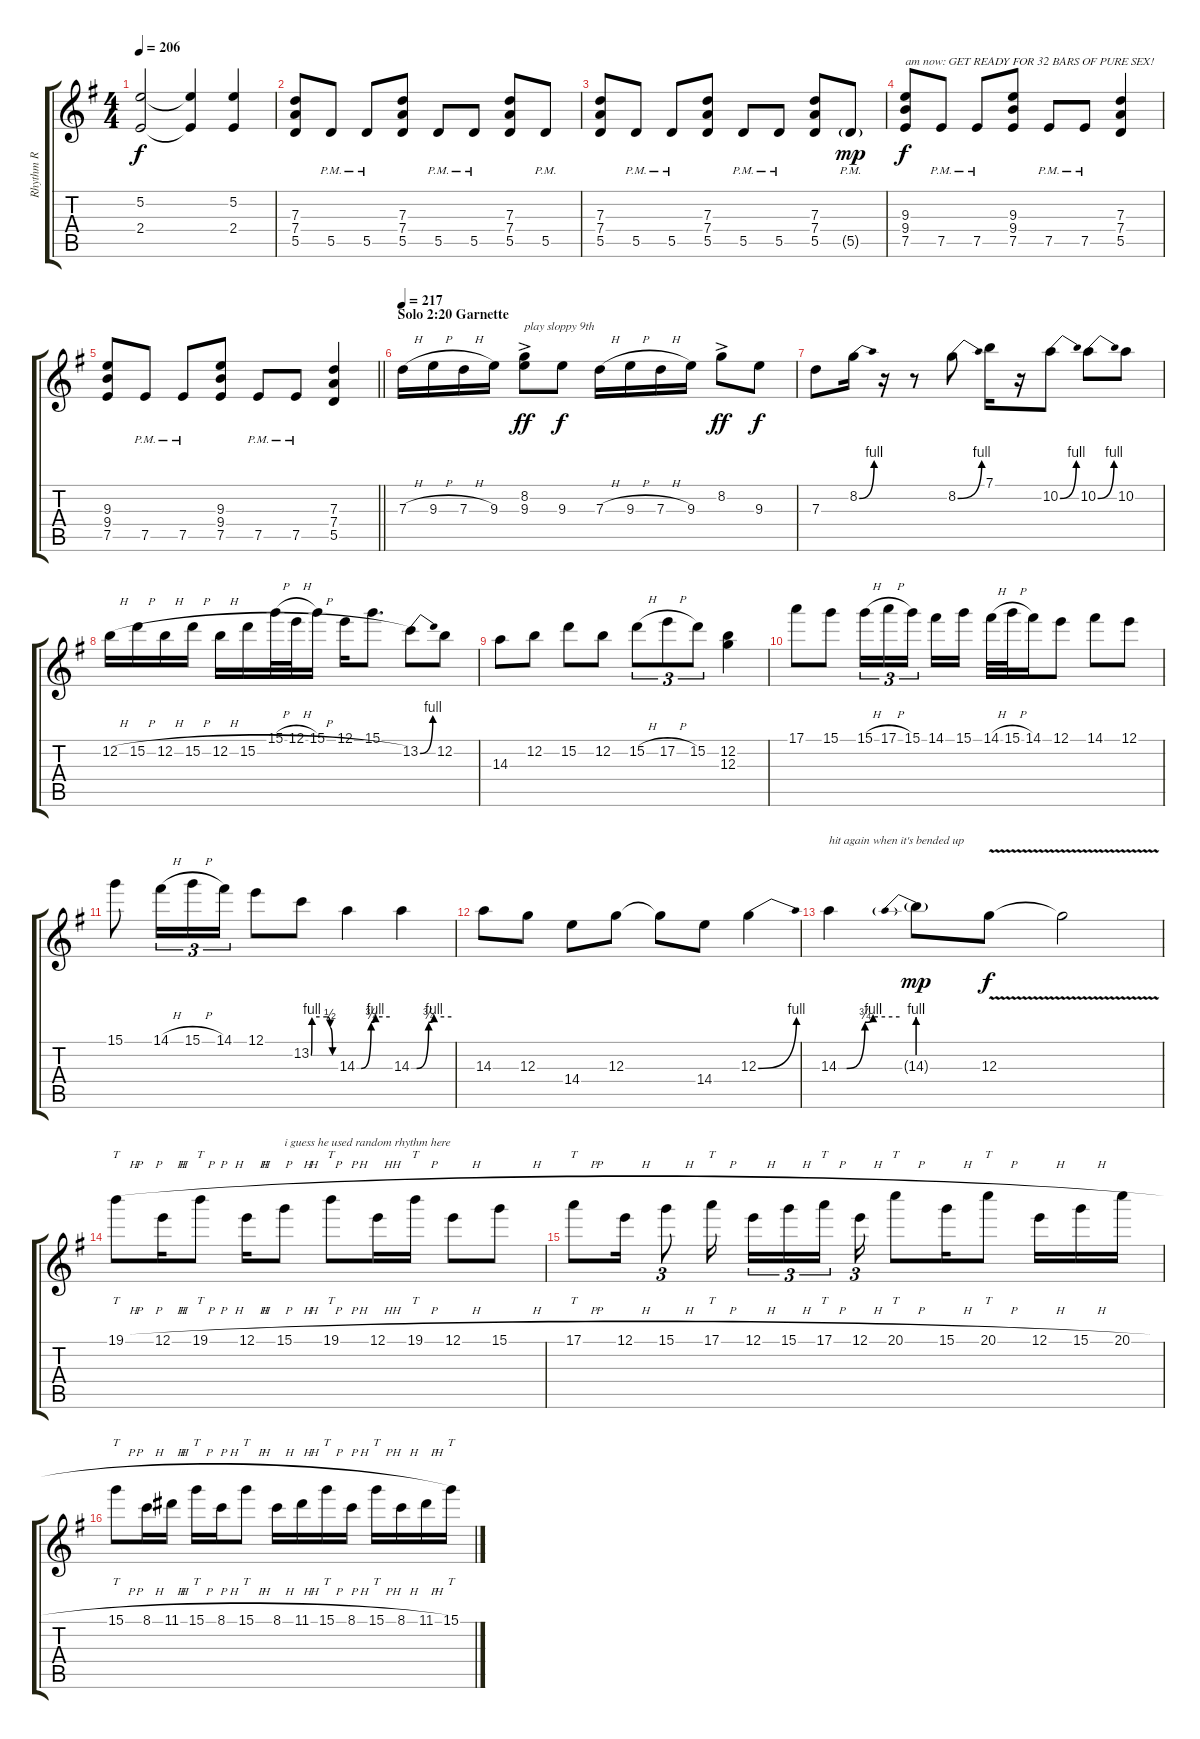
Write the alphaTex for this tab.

\track ("Rhythm R" "Rhythm R") {instrument distortionguitar}
\staff {score tabs}
\tuning (E4 B3 G3 D3 A2 E2) {hide}
\ts (4 4)
\tempo 206
\clef g2
\ks g
(5.2{t} 2.4{t}).2{dy f} (5.2{t} 2.4{t}).4 (5.2 2.4).4 |
(7.3 7.4 5.5).8 5.5{pm}.8 5.5{pm}.8 (7.3 7.4 5.5).8 5.5{pm}.8 5.5{pm}.8 (7.3 7.4 5.5).8 5.5{pm}.8 |
(7.3 7.4 5.5).8 5.5{pm}.8 5.5{pm}.8 (7.3 7.4 5.5).8 5.5{pm}.8 5.5{pm}.8 (7.3 7.4 5.5).8 5.5{g pm}.8{dy mp} |
(9.3 9.4 7.5).8{txt "am now: GET READY FOR 32 BARS OF PURE SEX!" dy f} 7.5{pm}.8 7.5{pm}.8 (9.3 9.4 7.5).8 7.5{pm}.8 7.5{pm}.8 (7.3 7.4 5.5).4 |
\barLineRight lightlight
(9.3 9.4 7.5).8 7.5{pm}.8 7.5{pm}.8 (9.3 9.4 7.5).8 7.5{pm}.8 7.5{pm}.8 (7.3 7.4 5.5).4 |
\section ("" "Solo 2:20 Garnette")
\tempo 217
7.3{h}.16{balance 8} 9.3{h}.16 7.3{h}.16 9.3.16 (8.2 9.3{ac}).8{txt "play sloppy 9th" dy ff} 9.3.8{dy f} 7.3{h}.16 9.3{h}.16 7.3{h}.16 9.3.16 8.2{ac}.8{dy ff} 9.3.8{dy f} |
7.3.8 8.2{be (bend 0 0 60 4)}.16 r.16 r.8 8.2{be (bend 0 0 60 4)}.8 7.1.16 r.16 10.2{be (bend 0 0 60 4)}.8 10.2{be (bend 0 0 60 4)}.8 10.2.8 |
12.2{h}.16 15.2{h}.16 12.2{h}.16 15.2{h}.16 12.2{h}.16 15.2{h}.16 15.1{h}.32 12.1{h}.32 15.1.16 12.1.16 15.1.8{d} 13.2{be (bend 0 0 60 4)}.8 12.2.8 |
14.3.8 12.2.8 15.2.8 12.2.8 15.2{h}.8{tu (3 2)} 17.2{h}.8{tu (3 2)} 15.2.8{tu (3 2)} (12.2 12.3).4 |
17.1.8 15.1.8 15.1{h}.16{tu (3 2)} 17.1{h}.16{tu (3 2)} 15.1.16{tu (3 2) beam splitsecondary} 14.1.16 15.1.16 14.1{h}.32 15.1{h}.32 14.1.16 12.1.8 14.1.8 12.1.8 |
15.1.8 14.1{h}.16{tu (3 2)} 15.1{h}.16{tu (3 2)} 14.1.16{tu (3 2)} 12.1.8 13.2{be (custom 0 0 2 4 39 4 47 2 53 0 58 0 60 0)}.8 14.3{be (custom 0 0 8 0 26 3 34 4 60 4)}.4 14.3{be (custom 0 0 8 0 26 3 34 4 60 4)}.4 |
14.3.8 12.3.8 14.4.8 12.3.8 12.3{t}.8 14.4.8 12.3{be (bend 0 0 60 4)}.4 |
14.3{be (custom 0 0 8 0 26 3 34 4 60 4)}.4{txt "hit again when it's bended up"} 14.3{be (prebend 0 4 60 4) g}.8{dy mp} 12.3{v}.8{dy f} 12.3{t}.2 |
19.1{h}.8{tt} 12.1{h}.16 19.1{h}.8{tt} 12.1{h}.16 15.1{h}.8{txt "i guess he used random rhythm here"} 19.1{h}.8{tt} 12.1{h}.16 19.1{h}.16{tt} 12.1{h}.8 15.1{h}.8 |
17.1{h}.8{tt} 12.1{h}.16 15.1{h}.8{tu (3 2)} 17.1{h}.16{tt beam splitsecondary} 12.1{h}.16{tu (3 2)} 15.1{h}.16{tu (3 2)} 17.1{h}.16{tt tu (3 2) beam splitsecondary} 12.1{h}.16{tu (3 2)} 20.1{h}.8{tt} 15.1{h}.16 20.1{h}.8{tt} 12.1{h}.16 15.1{h}.16 20.1{h}.16 |
15.1{h}.8{tt} 8.1{h}.16 11.1{h}.16 15.1{h}.16{tt} 8.1{h}.16 15.1{h}.8{tt} 8.1{h}.16 11.1{h}.16 15.1{h}.16{tt} 8.1{h}.16 15.1{h}.16{tt} 8.1{h}.16 11.1{h}.16 15.1.16{tt}
